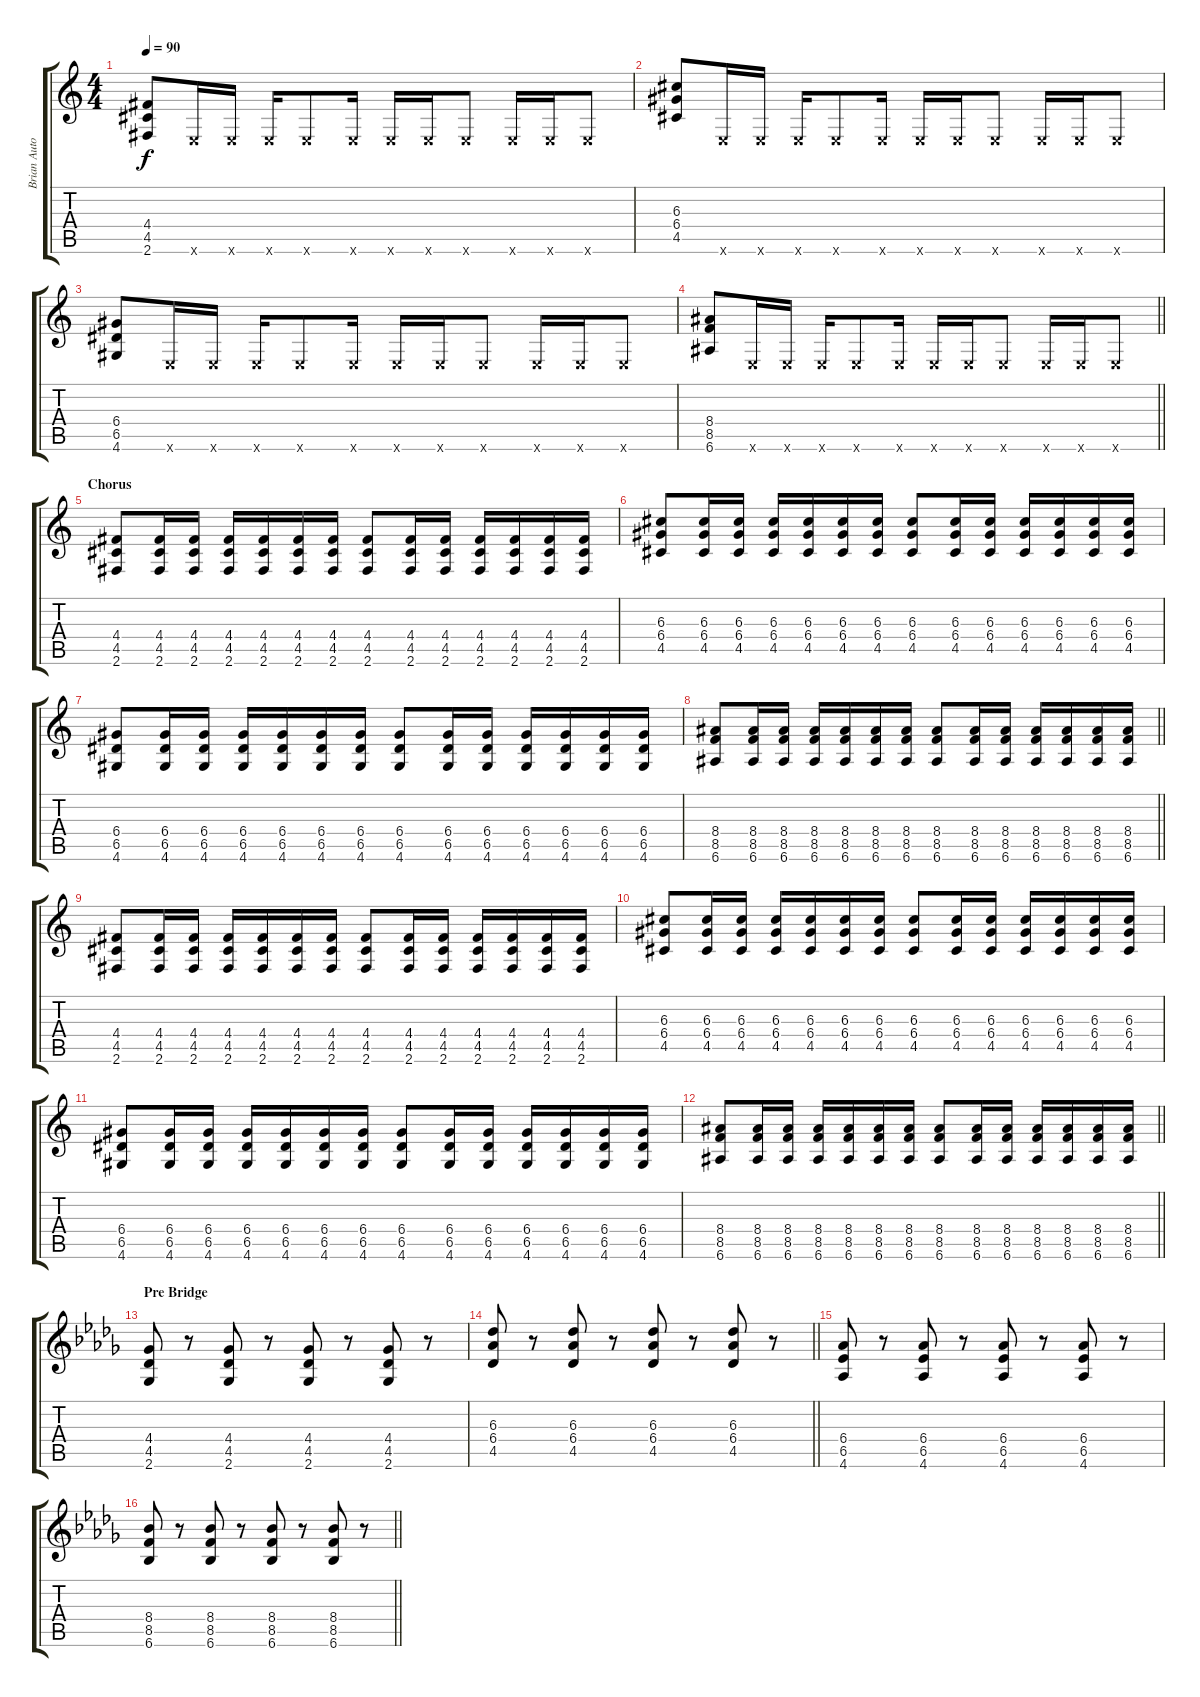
\track ("Brian Autore (Guitar II)" "Brian Auto") {instrument overdrivenguitar}
\staff {score tabs}
\tuning (E4 B3 G3 D3 A2 E2) {hide}
\ts (4 4)
\tempo 90
\clef g2
\ks c
(4.4 4.5 2.6).8{dy f} 0.6{x}.16 0.6{x}.16 0.6{x}.16 0.6{x}.8 0.6{x}.16 0.6{x}.16 0.6{x}.16 0.6{x}.8 0.6{x}.16 0.6{x}.16 0.6{x}.8 |
(6.3 6.4 4.5).8 0.6{x}.16 0.6{x}.16 0.6{x}.16 0.6{x}.8 0.6{x}.16 0.6{x}.16 0.6{x}.16 0.6{x}.8 0.6{x}.16 0.6{x}.16 0.6{x}.8 |
(6.4 6.5 4.6).8 0.6{x}.16 0.6{x}.16 0.6{x}.16 0.6{x}.8 0.6{x}.16 0.6{x}.16 0.6{x}.16 0.6{x}.8 0.6{x}.16 0.6{x}.16 0.6{x}.8 |
\barLineRight lightlight
(8.4 8.5 6.6).8 0.6{x}.16 0.6{x}.16 0.6{x}.16 0.6{x}.8 0.6{x}.16 0.6{x}.16 0.6{x}.16 0.6{x}.8 0.6{x}.16 0.6{x}.16 0.6{x}.8 |
\section ("" "Chorus")
(4.4 4.5 2.6).8 (4.4 4.5 2.6).16 (4.4 4.5 2.6).16 (4.4 4.5 2.6).16 (4.4 4.5 2.6).16 (4.4 4.5 2.6).16 (4.4 4.5 2.6).16 (4.4 4.5 2.6).8 (4.4 4.5 2.6).16 (4.4 4.5 2.6).16 (4.4 4.5 2.6).16 (4.4 4.5 2.6).16 (4.4 4.5 2.6).16 (4.4 4.5 2.6).16 |
(6.3 6.4 4.5).8 (6.3 6.4 4.5).16 (6.3 6.4 4.5).16 (6.3 6.4 4.5).16 (6.3 6.4 4.5).16 (6.3 6.4 4.5).16 (6.3 6.4 4.5).16 (6.3 6.4 4.5).8 (6.3 6.4 4.5).16 (6.3 6.4 4.5).16 (6.3 6.4 4.5).16 (6.3 6.4 4.5).16 (6.3 6.4 4.5).16 (6.3 6.4 4.5).16 |
(6.4 6.5 4.6).8 (6.4 6.5 4.6).16 (6.4 6.5 4.6).16 (6.4 6.5 4.6).16 (6.4 6.5 4.6).16 (6.4 6.5 4.6).16 (6.4 6.5 4.6).16 (6.4 6.5 4.6).8 (6.4 6.5 4.6).16 (6.4 6.5 4.6).16 (6.4 6.5 4.6).16 (6.4 6.5 4.6).16 (6.4 6.5 4.6).16 (6.4 6.5 4.6).16 |
\barLineRight lightlight
(8.4 8.5 6.6).8 (8.4 8.5 6.6).16 (8.4 8.5 6.6).16 (8.4 8.5 6.6).16 (8.4 8.5 6.6).16 (8.4 8.5 6.6).16 (8.4 8.5 6.6).16 (8.4 8.5 6.6).8 (8.4 8.5 6.6).16 (8.4 8.5 6.6).16 (8.4 8.5 6.6).16 (8.4 8.5 6.6).16 (8.4 8.5 6.6).16 (8.4 8.5 6.6).16 |
(4.4 4.5 2.6).8 (4.4 4.5 2.6).16 (4.4 4.5 2.6).16 (4.4 4.5 2.6).16 (4.4 4.5 2.6).16 (4.4 4.5 2.6).16 (4.4 4.5 2.6).16 (4.4 4.5 2.6).8 (4.4 4.5 2.6).16 (4.4 4.5 2.6).16 (4.4 4.5 2.6).16 (4.4 4.5 2.6).16 (4.4 4.5 2.6).16 (4.4 4.5 2.6).16 |
(6.3 6.4 4.5).8 (6.3 6.4 4.5).16 (6.3 6.4 4.5).16 (6.3 6.4 4.5).16 (6.3 6.4 4.5).16 (6.3 6.4 4.5).16 (6.3 6.4 4.5).16 (6.3 6.4 4.5).8 (6.3 6.4 4.5).16 (6.3 6.4 4.5).16 (6.3 6.4 4.5).16 (6.3 6.4 4.5).16 (6.3 6.4 4.5).16 (6.3 6.4 4.5).16 |
(6.4 6.5 4.6).8 (6.4 6.5 4.6).16 (6.4 6.5 4.6).16 (6.4 6.5 4.6).16 (6.4 6.5 4.6).16 (6.4 6.5 4.6).16 (6.4 6.5 4.6).16 (6.4 6.5 4.6).8 (6.4 6.5 4.6).16 (6.4 6.5 4.6).16 (6.4 6.5 4.6).16 (6.4 6.5 4.6).16 (6.4 6.5 4.6).16 (6.4 6.5 4.6).16 |
\barLineRight lightlight
(8.4 8.5 6.6).8 (8.4 8.5 6.6).16 (8.4 8.5 6.6).16 (8.4 8.5 6.6).16 (8.4 8.5 6.6).16 (8.4 8.5 6.6).16 (8.4 8.5 6.6).16 (8.4 8.5 6.6).8 (8.4 8.5 6.6).16 (8.4 8.5 6.6).16 (8.4 8.5 6.6).16 (8.4 8.5 6.6).16 (8.4 8.5 6.6).16 (8.4 8.5 6.6).16 |
\section ("" "Pre Bridge")
\ks db
(4.4 4.5 2.6).8 r.8 (4.4 4.5 2.6).8 r.8 (4.4 4.5 2.6).8 r.8 (4.4 4.5 2.6).8 r.8 |
\barLineRight lightlight
(6.3 6.4 4.5).8 r.8 (6.3 6.4 4.5).8 r.8 (6.3 6.4 4.5).8 r.8 (6.3 6.4 4.5).8 r.8 |
(6.4 6.5 4.6).8 r.8 (6.4 6.5 4.6).8 r.8 (6.4 6.5 4.6).8 r.8 (6.4 6.5 4.6).8 r.8 |
\barLineRight lightlight
(8.4 8.5 6.6).8 r.8 (8.4 8.5 6.6).8 r.8 (8.4 8.5 6.6).8 r.8 (8.4 8.5 6.6).8 r.8
